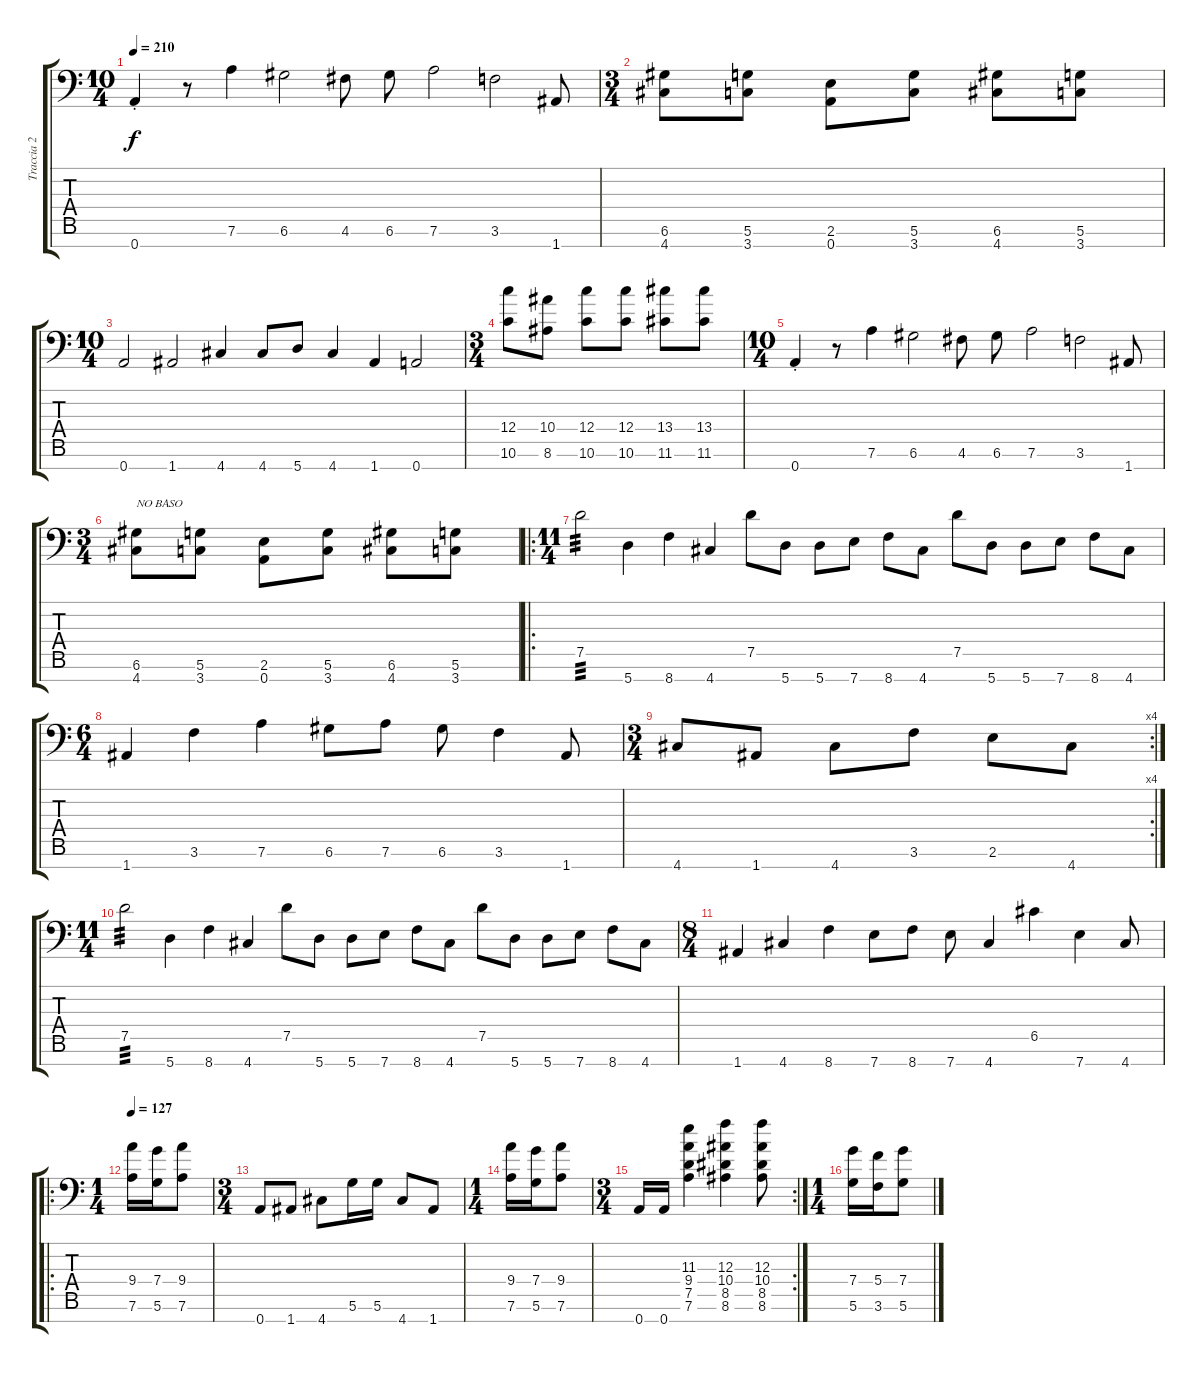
\track ("Traccia 2" "Traccia 2") {instrument distortionguitar}
\staff {score tabs}
\tuning (D4 A3 F3 C3 G2 D2 A1) {hide}
\ts (10 4)
\tempo 210
\clef f4
\ks c
0.7{st}.4{dy f} r.8 7.6.4 6.6.2 4.6.8 6.6.8 7.6.2 3.6.2 1.7.8 |
\ts (3 4)
(6.6 4.7).8 (5.6 3.7).8 (2.6 0.7).8 (5.6 3.7).8 (6.6 4.7).8 (5.6 3.7).8 |
\ts (10 4)
0.7.2 1.7.2 4.7.4 4.7.8 5.7.8 4.7.4 1.7.4 0.7.2 |
\ts (3 4)
(12.4 10.6).8 (10.4 8.6).8 (12.4 10.6).8 (12.4 10.6).8 (13.4 11.6).8 (13.4 11.6).8 |
\ts (10 4)
0.7{st}.4 r.8 7.6.4 6.6.2 4.6.8 6.6.8 7.6.2 3.6.2 1.7.8 |
\ts (3 4)
(6.6 4.7).8{txt "NO BASO"} (5.6 3.7).8 (2.6 0.7).8 (5.6 3.7).8 (6.6 4.7).8 (5.6 3.7).8 |
\ro
\ts (11 4)
7.5.2{tp 3} 5.7.4 8.7.4 4.7.4 7.5.8 5.7.8 5.7.8 7.7.8 8.7.8 4.7.8 7.5.8 5.7.8 5.7.8 7.7.8 8.7.8 4.7.8 |
\ts (6 4)
1.7.4 3.6.4 7.6.4 6.6.8 7.6.8 6.6.8 3.6.4 1.7.8 |
\rc 4
\ts (3 4)
4.7.8 1.7.8 4.7.8 3.6.8 2.6.8 4.7.8 |
\ts (11 4)
7.5.2{tp 3} 5.7.4 8.7.4 4.7.4 7.5.8 5.7.8 5.7.8 7.7.8 8.7.8 4.7.8 7.5.8 5.7.8 5.7.8 7.7.8 8.7.8 4.7.8 |
\ts (8 4)
1.7.4 4.7.4 8.7.4 7.7.8 8.7.8 7.7.8 4.7.4 6.5.4 7.7.4 4.7.8 |
\ro
\ts (1 4)
\tempo 127
(9.4 7.6).16 (7.4 5.6).16 (9.4 7.6).8 |
\ts (3 4)
0.7.8 1.7.8 4.7.8 5.6.16 5.6.16 4.7.8 1.7.8 |
\ts (1 4)
(9.4 7.6).16 (7.4 5.6).16 (9.4 7.6).8 |
\rc 2
\ts (3 4)
0.7.16 0.7.16 (11.3 9.4 7.5 7.6).4 (12.3 10.4 8.5 8.6).4 (12.3 10.4 8.5 8.6).8 |
\ts (1 4)
(7.4 5.6).16 (5.4 3.6).16 (7.4 5.6).8
